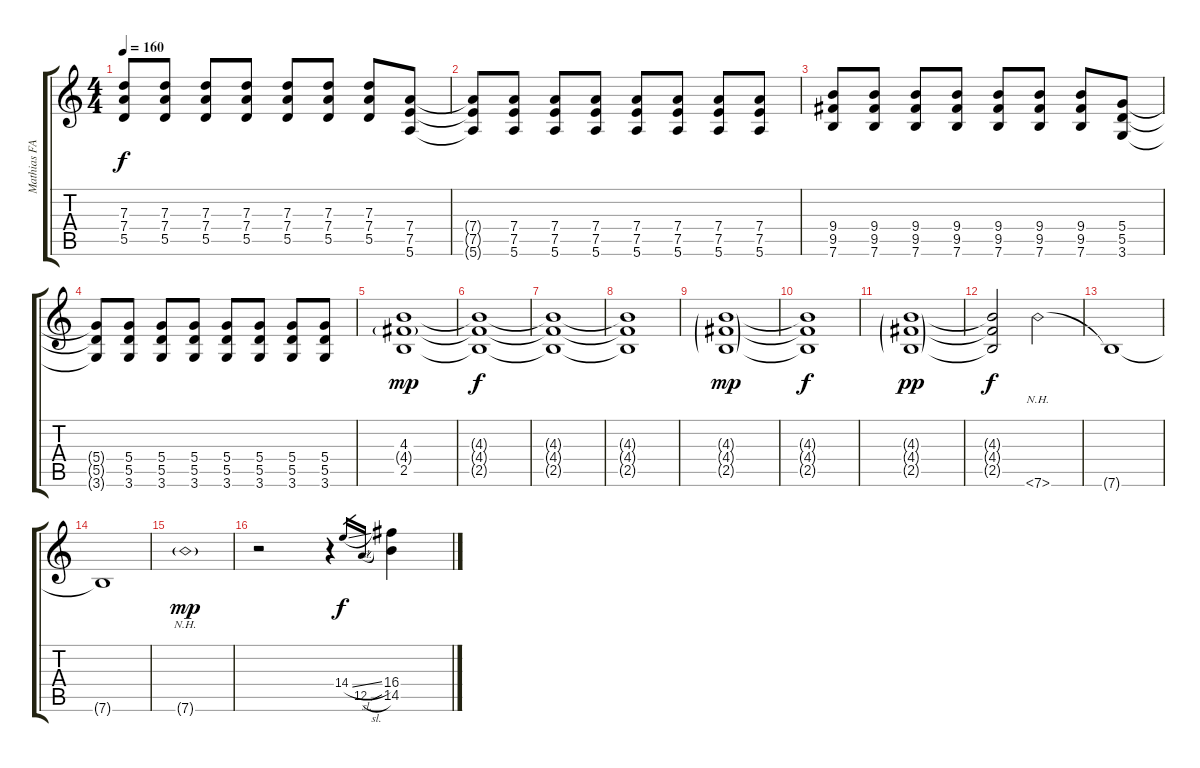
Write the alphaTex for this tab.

\track ("Mathias FARM" "Mathias FA") {instrument distortionguitar}
\staff {score tabs}
\tuning (E4 B3 G3 D3 A2 E2) {hide}
\ts (4 4)
\tempo 160
\clef g2
\ks c
(7.3 7.4 5.5).8{dy f} (7.3 7.4 5.5).8 (7.3 7.4 5.5).8 (7.3 7.4 5.5).8 (7.3 7.4 5.5).8 (7.3 7.4 5.5).8 (7.3 7.4 5.5).8 (7.4 7.5 5.6).8 |
(7.4{t} 7.5{t} 5.6{t}).8 (7.4 7.5 5.6).8 (7.4 7.5 5.6).8 (7.4 7.5 5.6).8 (7.4 7.5 5.6).8 (7.4 7.5 5.6).8 (7.4 7.5 5.6).8 (7.4 7.5 5.6).8 |
(9.4 9.5 7.6).8 (9.4 9.5 7.6).8 (9.4 9.5 7.6).8 (9.4 9.5 7.6).8 (9.4 9.5 7.6).8 (9.4 9.5 7.6).8 (9.4 9.5 7.6).8 (5.4 5.5 3.6).8 |
(5.4{t} 5.5{t} 3.6{t}).8 (5.4 5.5 3.6).8 (5.4 5.5 3.6).8 (5.4 5.5 3.6).8 (5.4 5.5 3.6).8 (5.4 5.5 3.6).8 (5.4 5.5 3.6).8 (5.4 5.5 3.6).8 |
(4.3 4.4{g} 2.5).1{dy mp} |
(4.3{t} 4.4{t} 2.5{t}).1{dy f} |
(4.3{t} 4.4{t} 2.5{t}).1 |
(4.3{t} 4.4{t} 2.5{t}).1 |
(4.3{g} 4.4{g} 2.5{g}).1{dy mp} |
(4.3{t} 4.4{t} 2.5{t}).1{dy f} |
(4.3{g} 4.4{g} 2.5{g}).1{dy pp} |
(4.3{t} 4.4{t} 2.5{t}).2{dy f} 7.6{nh}.2 |
7.6{t}.1 |
7.6{t}.1 |
7.6{nh g}.1{dy mp} |
r.2 r.4 14.4{sl}.16{gr dy f} 12.5{sl}.16{gr} (16.4{ss} 14.5{ss}).4
